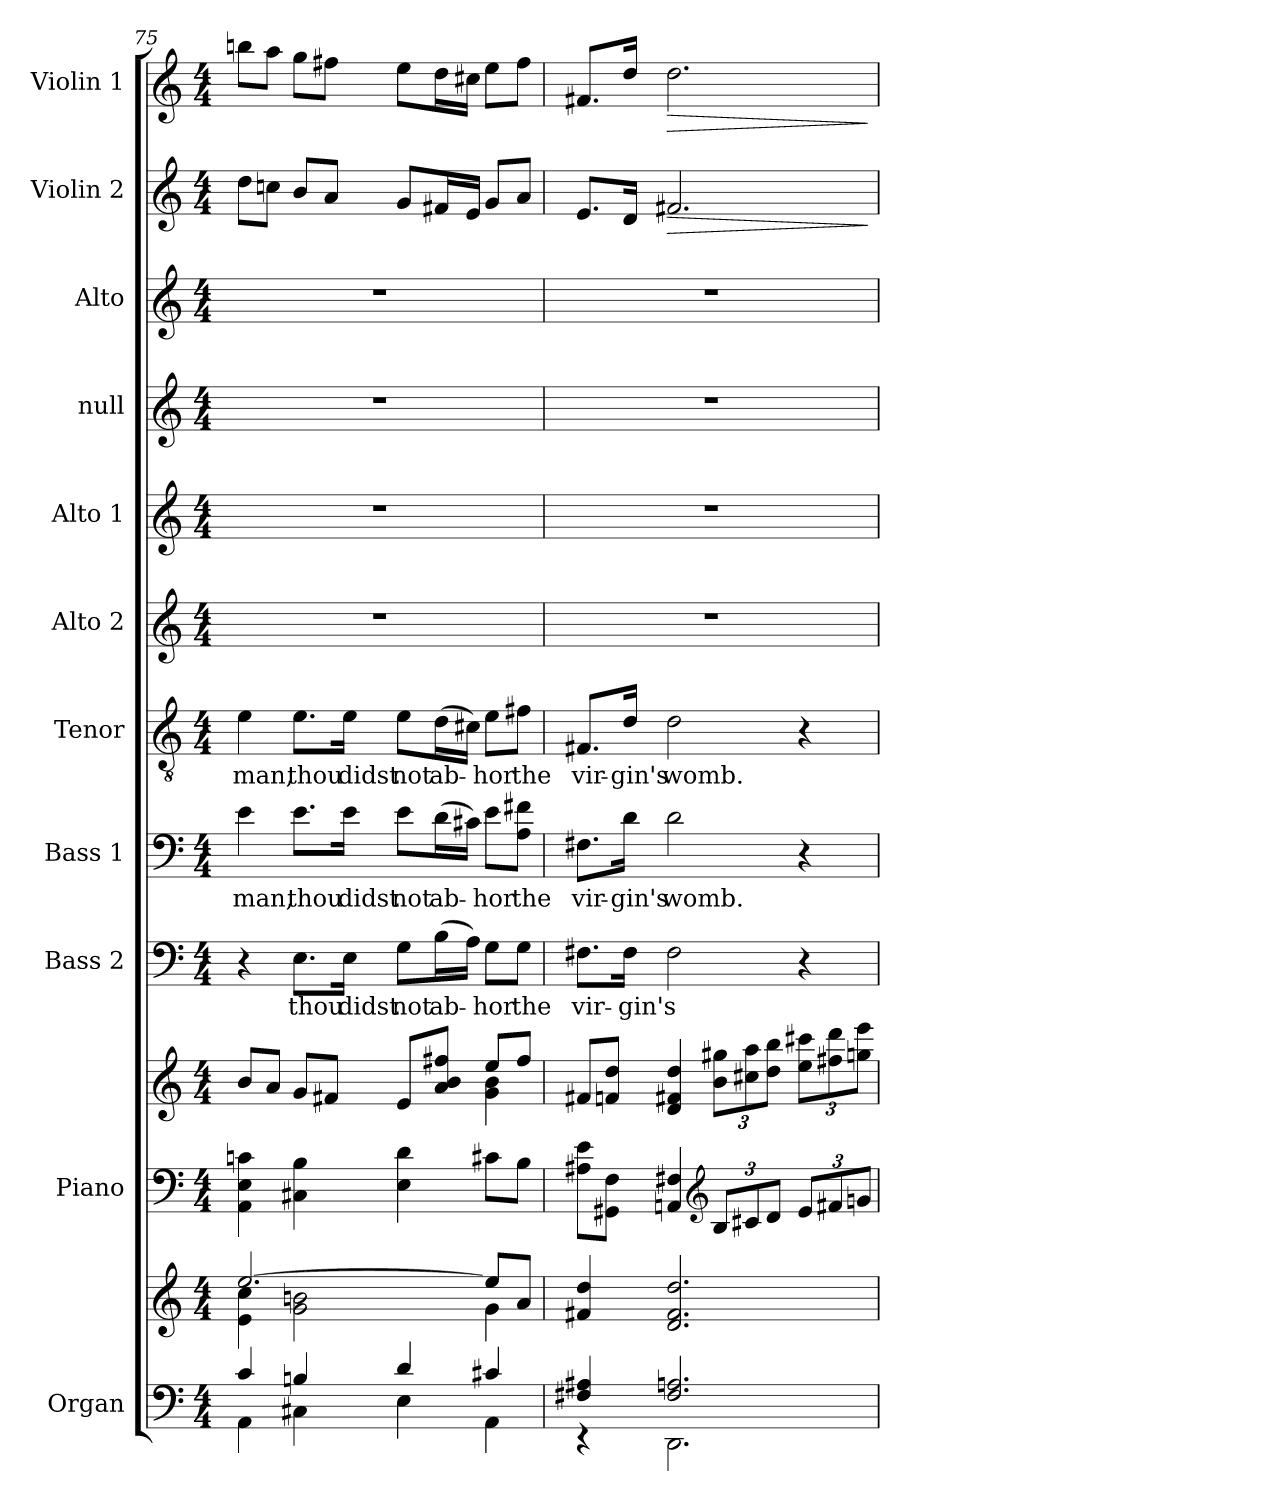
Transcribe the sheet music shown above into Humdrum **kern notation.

**kern	**kern	**kern	**kern	**kern	**text	**kern	**text	**kern	**text	**kern	**kern	**kern	**kern	**kern	**dynam	**kern	**dynam
*part11	*part11	*part10	*part10	*part9	*part9	*part8	*part8	*part7	*part7	*part6	*part5	*part4	*part3	*part2	*part2	*part1	*part1
*staff13	*staff12	*staff11	*staff10	*staff9	*staff9	*staff8	*staff8	*staff7	*staff7	*staff6	*staff5	*staff4	*staff3	*staff2	*staff2	*staff1	*staff1
*I"Organ	*	*I"Piano	*	*I"Bass 2	*	*I"Bass 1	*	*I"Tenor	*	*I"Alto 2	*I"Alto 1	*I"null	*I"Alto	*I"Violin 2	*	*I"Violin 1	*
*I'Org.	*	*	*	*I'B. 2	*	*I'B. 1	*	*I'T.	*	*I'A. 2	*I'A. 1	*	*	*I'Vln. 2	*	*I'Vln. 1	*
*clefF4	*clefG2	*clefF4	*clefG2	*clefF4	*	*clefF4	*	*clefGv2	*	*clefG2	*clefG2	*clefG2	*clefG2	*clefG2	*	*clefG2	*
*k[]	*k[]	*k[]	*k[]	*k[]	*	*k[]	*	*k[]	*	*k[]	*k[]	*k[]	*k[]	*k[]	*	*k[]	*
*M4/4	*M4/4	*M4/4	*M4/4	*M4/4	*	*M4/4	*	*M4/4	*	*M4/4	*M4/4	*M4/4	*M4/4	*M4/4	*	*M4/4	*
=75	=75	=75	=75	=75	=75	=75	=75	=75	=75	=75	=75	=75	=75	=75	=75	=75	=75
*^	*^	*	*^	*	*	*	*	*	*	*	*	*	*	*	*	*	*
!	!	!	!	!	!	!	!	!	!	!LO:LY:b	!	!LO:LY:b	!	!	!	!	!	!	!	!
4c/	4AA\	[2.ee/	4e\ 4cc\	4AA\ 4E\ 4cn\	8b/L	2.ryy	4r	.	4e\	man,	4e\	man,	1r	1r	1r	1r	8dd\L	.	8bbn\L	.
.	.	.	.	.	8a/J	.	.	.	.	.	.	.	.	.	.	.	8ccn\J	.	8aa\J	.
!	!	!	!	!	!	!	!	!LO:LY:b	!	!LO:LY:b	!	!LO:LY:b	!	!	!	!	!	!	!	!
4Bn/	4C#X\	.	2g\ 2bn\	4C#X\ 4B\	8g/L	.	8.E\L	thou	8.e\L	thou	8.e\L	thou	.	.	.	.	8b/L	.	8gg\L	.
.	.	.	.	.	8f#X/J	.	.	.	.	.	.	.	.	.	.	.	8a/J	.	8ff#X\J	.
!	!	!	!	!	!	!	!	!LO:LY:b	!	!LO:LY:b	!	!LO:LY:b	!	!	!	!	!	!	!	!
.	.	.	.	.	.	.	16E\Jk	didst	16e\Jk	didst	16e\Jk	didst	.	.	.	.	.	.	.	.
!	!	!	!	!	!	!	!	!LO:LY:b	!	!LO:LY:b	!	!LO:LY:b	!	!	!	!	!	!	!	!
4d/	4E\	.	.	4E\ 4d\	8e/L	.	8G\L	not	8e\L	not	8e\L	not	.	.	.	.	8g/L	.	8ee\L	.
!	!	!	!	!	!	!	!	!LO:LY:b	!	!LO:LY:b	!	!LO:LY:b	!	!	!	!	!	!	!	!
.	.	.	.	.	8a/ 8b/ 8ff#X/J	.	(>16B\L	ab-	(>16d\L	ab-	(>16d\L	ab-	.	.	.	.	16f#X/L	.	16dd\L	.
.	.	.	.	.	.	.	16A\JJ)	.	16c#X\JJ)	.	16c#X\JJ)	.	.	.	.	.	16e/JJ	.	16cc#X\JJ	.
!	!	!	!	!	!	!	!	!LO:LY:b	!	!LO:LY:b	!	!LO:LY:b	!	!	!	!	!	!	!	!
4c#X/	4AA\	8ee/L]	4g\	8c#X\L	8ee/L	4g\ 4b\	8G\L	-hor	8e\L	-hor	8e\L	-hor	.	.	.	.	8g/L	.	8ee\L	.
!	!	!	!	!	!	!	!	!LO:LY:b	!	!LO:LY:b	!	!LO:LY:b	!	!	!	!	!	!	!	!
.	.	8a/J	.	8B\J	8ff#i/J	.	8G\J	the	8A\ 8f#X!\J	the	8f#X\J	the	.	.	.	.	8a/J	.	8ff#\J	.
*	*	*v	*v	*	*v	*v	*	*	*	*	*	*	*	*	*	*	*	*	*	*
=76	=76	=76	=76	=76	=76	=76	=76	=76	=76	=76	=76	=76	=76	=76	=76	=76	=76	=76
!	!	!	!	!	!	!LO:LY:b	!	!LO:LY:b	!	!LO:LY:b	!	!	!	!	!	!	!	!
4F#X/ 4A#X/	4r	4f#X/ 4dd/	8A#X\ 8e\L	8f#X/L	8.F#X\L	vir-	8.F#X\L	vir-	8.F#X/L	vir-	1r	1r	1r	1r	8.e/L	.	8.f#X/L	.
.	.	.	8GG#X\ 8F\J	8fn/ 8dd/J	.	.	.	.	.	.	.	.	.	.	.	.	.	.
!	!	!	!	!	!	!LO:LY:b	!	!LO:LY:b	!	!LO:LY:b	!	!	!	!	!	!	!	!
.	.	.	.	.	16F#\Jk	-gin's	16d\Jk	-gin's	16d/Jk	-gin's	.	.	.	.	16d/Jk	.	16dd/Jk	.
!	!	!	!	!	!	!	!	!LO:LY:b	!	!LO:LY:b	!	!	!	!	!	!LO:HP:b	!	!LO:HP:b
2.F#/ 2.An/	2.DD\	2.d/ 2.f#/ 2.dd/	4AAn/ 4F#X/	4d/ 4f#X/ 4dd/	2F#\	.	2d\	womb.	2d\	womb.	.	.	.	.	2.f#X/	>	2.dd\	>
*	*	*	*clefG2	*	*	*	*	*	*	*	*	*	*	*	*	*	*	*
*	*	*	*Xbrackettup	*Xbrackettup	*	*	*	*	*	*	*	*	*	*	*	*	*	*
.	.	.	12B/L	12b\ 12gg#X\L	.	.	.	.	.	.	.	.	.	.	.	.	.	.
.	.	.	12c#X/	12cc#X\ 12aa\	.	.	.	.	.	.	.	.	.	.	.	.	.	.
.	.	.	12d/J	12dd\ 12bb\J	.	.	.	.	.	.	.	.	.	.	.	.	.	.
.	.	.	12e/L	12ee\ 12ccc#X\L	4r	.	4r	.	4r	.	.	.	.	.	.	.	.	.
.	.	.	12f#X/	12ff#X\ 12ddd\	.	.	.	.	.	.	.	.	.	.	.	.	.	.
.	.	.	12gn/J	12ggn\ 12eee\J	.	.	.	.	.	.	.	.	.	.	.	.	.	.
*v	*v	*	*	*	*	*	*	*	*	*	*	*	*	*	*	*	*	*
.	.	.	.	.	.	.	.	.	.	.	.	.	.	.	]	.	]
=	=	=	=	=	=	=	=	=	=	=	=	=	=	=	=	=	=
*-	*-	*-	*-	*-	*-	*-	*-	*-	*-	*-	*-	*-	*-	*-	*-	*-	*-
